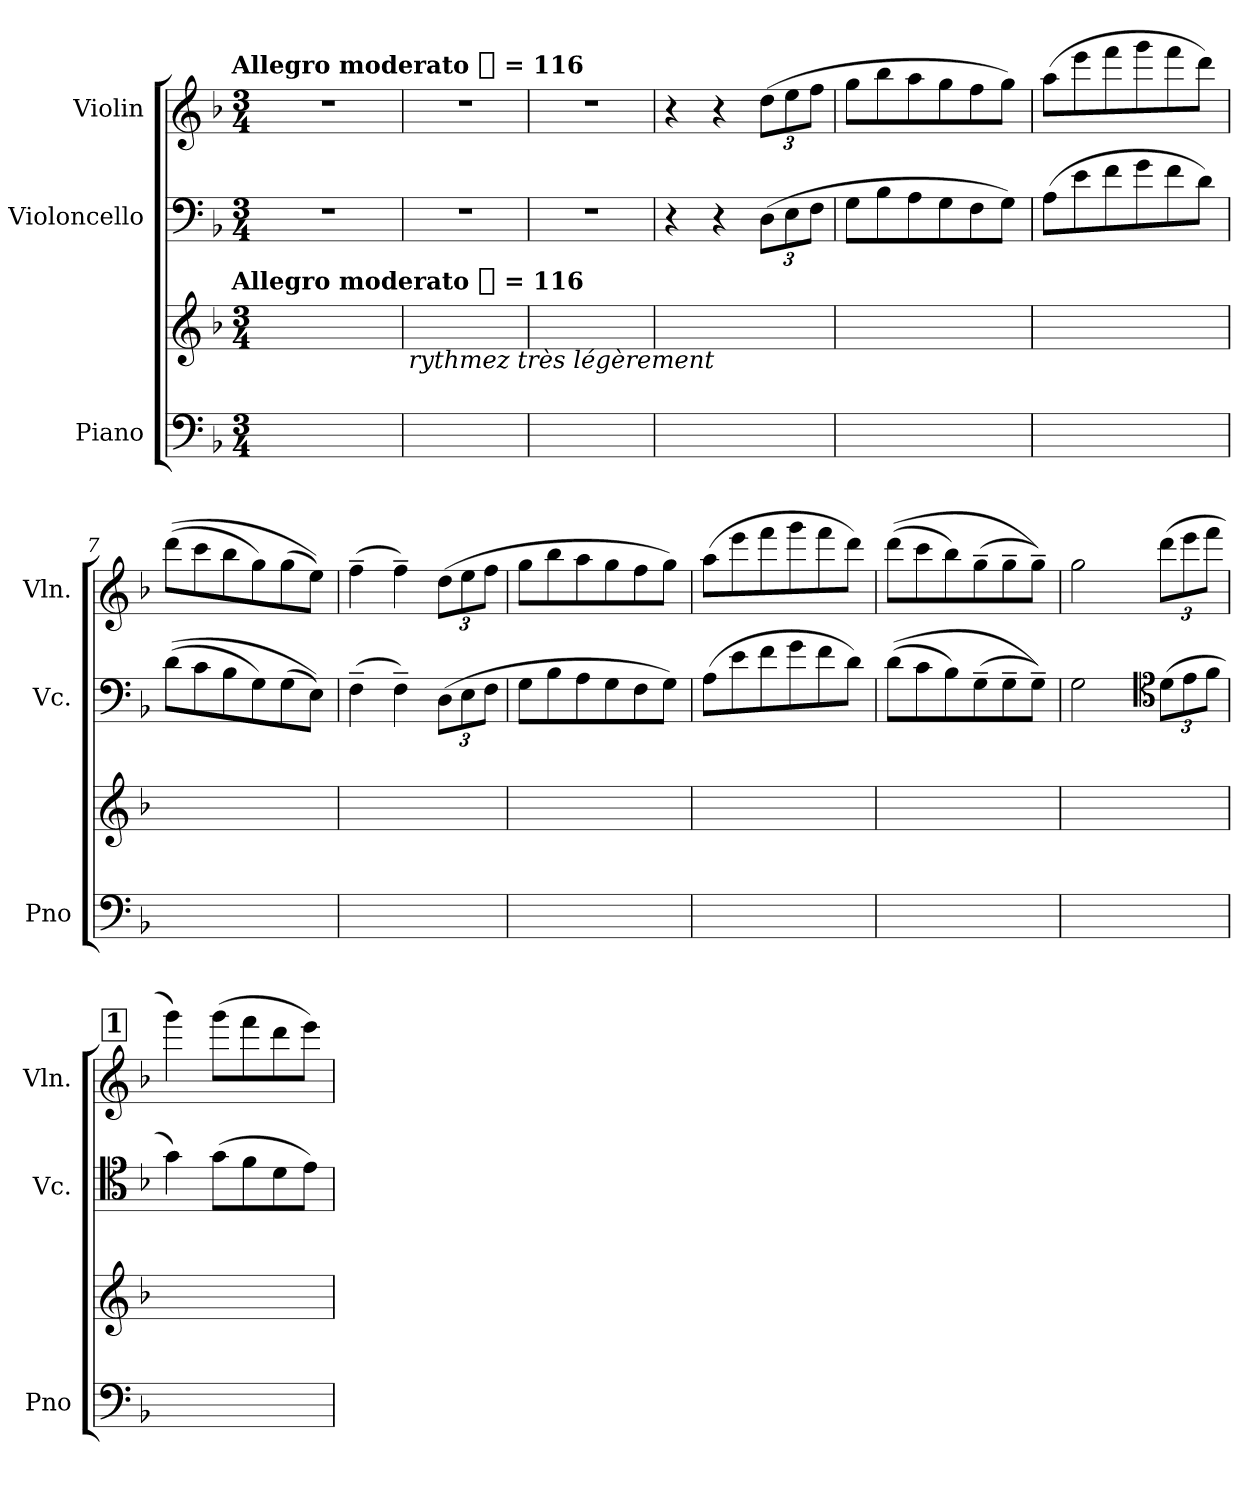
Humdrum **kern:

**kern	**kern	**kern	**kern
*part3	*part3	*part2	*part1
*staff4	*staff3	*staff2	*staff1
*I"Piano	*	*I"Violoncello	*I"Violin
*I'Pno	*	*I'Vc.	*I'Vln.
*clefF4	*clefG2	*clefF4	*clefG2
*k[b-]	*k[b-]	*k[b-]	*k[b-]
*F:	*F:	*F:	*F:
!!LO:TX:omd:t=Allegro moderato [quarter] = 116
*M3/4	*M3/4	*M3/4	*M3/4
*MM116	*MM116	*MM116	*MM116
=1	=1	=1	=1
!	!LO:TX:t=Allegro moderato [quarter] = 116	!	!
4ryy	4ryy	4%3r	4%3r
4ryy	4ryy	.	.
4ryy	4ryy	.	.
=2	=2	=2	=2
!	!LO:TX:b:i:t=rythmez très légèrement	!	!
4ryy	4ryy	4%3r	4%3r
2ryy	2ryy	.	.
=3	=3	=3	=3
4ryy	4ryy	4%3r	4%3r
2ryy	2ryy	.	.
=4	=4	=4	=4
2ryy	2ryy	4r	4r
.	.	4r	4r
4ryy	4ryy	(12DL	(12ddL
.	.	12E	12ee
.	.	12FJ	12ffJ
=5	=5	=5	=5
2ryy	2ryy	8GL	8ggL
.	.	8B-	8bb-
.	.	8A	8aa
.	.	8G	8gg
4ryy	4ryy	8F	8ff
.	.	8GJ)	8ggJ)
=6	=6	=6	=6
4ryy	4ryy	(8AL	(8aaL
.	.	8e	8eee
4ryy	4ryy	8f	8fff
.	.	8g	8ggg
4ryy	4ryy	8f	8fff
.	.	8dJ)	8dddJ)
=7	=7	=7	=7
4ryy	4ryy	((8dL	((8dddL
.	.	8c	8ccc
2ryy	2ryy	8B-	8bb-
.	.	8G)	8gg)
.	.	(8G	(8gg
.	.	8EJ))	8eeJ))
=8	=8	=8	=8
4ryy	4ryy	(4F~	(4ff~
2ryy	2ryy	4F~)	4ff~)
.	.	(12DL	(12ddL
.	.	12E	12ee
.	.	12FJ	12ffJ
=9	=9	=9	=9
2ryy	2ryy	8GL	8ggL
.	.	8B-	8bb-
.	.	8A	8aa
.	.	8G	8gg
4ryy	4ryy	8F	8ff
.	.	8GJ)	8ggJ)
=10	=10	=10	=10
2ryy	2ryy	(8AL	(8aaL
.	.	8e	8eee
.	.	8f	8fff
.	.	8g	8ggg
4ryy	4ryy	8f	8fff
.	.	8dJ)	8dddJ)
=11	=11	=11	=11
4ryy	4ryy	((8dL	((8dddL
.	.	8c	8ccc
4ryy	4ryy	8B-)	8bb-)
.	.	(8G~	(8gg~
4ryy	4ryy	8G~	8gg~
.	.	8G~J))	8gg~J))
=12	=12	=12	=12
4ryy	4ryy	2G	2gg
2ryy	2ryy	.	.
*	*	*clefC4	*
.	.	(12dL	(12dddL
.	.	12e	12eee
.	.	12fJ	12fffJ
!!LO:REH:place=s1:t=1
=13	=13	=13	=13
4ryy	4ryy	4g)	4ggg)
2ryy	2ryy	(8gL	(8gggL
.	.	8f	8fff
.	.	8d	8ddd
.	.	8eJ)	8eeeJ)
=	=	=	=
*-	*-	*-	*-
